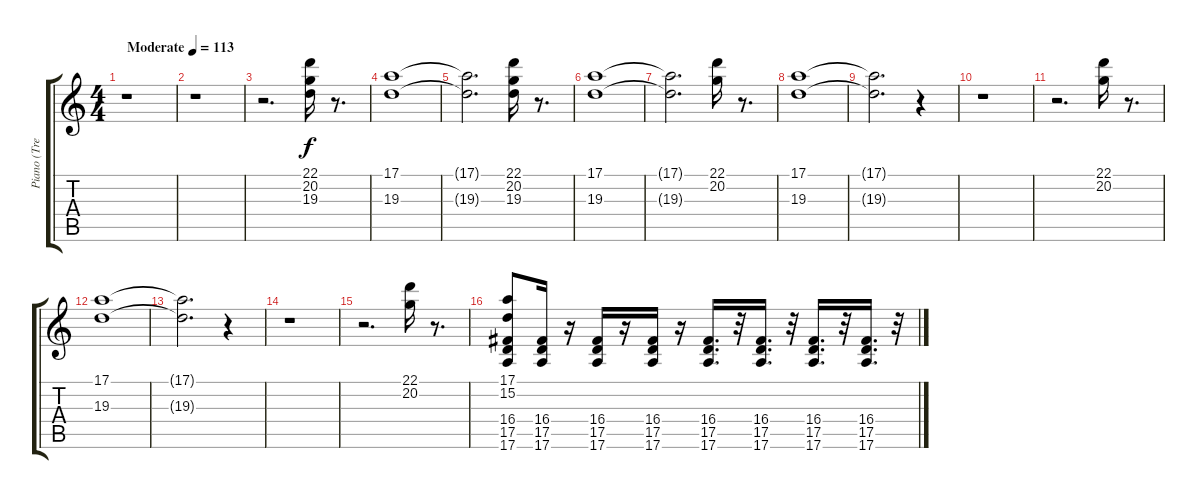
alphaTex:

\track ("Piano (Treble)" "Piano (Tre") {instrument honkytonkpiano}
\staff {score tabs}
\tuning (E4 B3 G3 D3 A2 E2) {hide}
\ts (4 4)
\tempo (113 "Moderate")
\clef g2
\ks c
r.1{dy f instrument honkytonkpiano} |
r.1 |
r.2{d} (22.1 20.2 19.3).16 r.8{d} |
(17.1 19.3).1 |
(17.1{t} 19.3{t}).2{d} (22.1 20.2 19.3).16 r.8{d} |
(17.1 19.3).1 |
(17.1{t} 19.3{t}).2{d} (22.1 20.2).16 r.8{d} |
(17.1 19.3).1 |
(17.1{t} 19.3{t}).2{d} r.4 |
r.1 |
r.2{d} (22.1 20.2).16 r.8{d} |
(17.1 19.3).1 |
(17.1{t} 19.3{t}).2{d} r.4 |
r.1 |
r.2{d} (22.1 20.2).16 r.8{d} |
(17.1 15.2 16.4 17.5 17.6).8 (16.4 17.5 17.6).16 r.16 (16.4 17.5 17.6).16 r.16 (16.4 17.5 17.6).16 r.16 (16.4 17.5 17.6).16{d} r.32 (16.4 17.5 17.6).16{d} r.32 (16.4 17.5 17.6).16{d} r.32 (16.4 17.5 17.6).16{d} r.32
